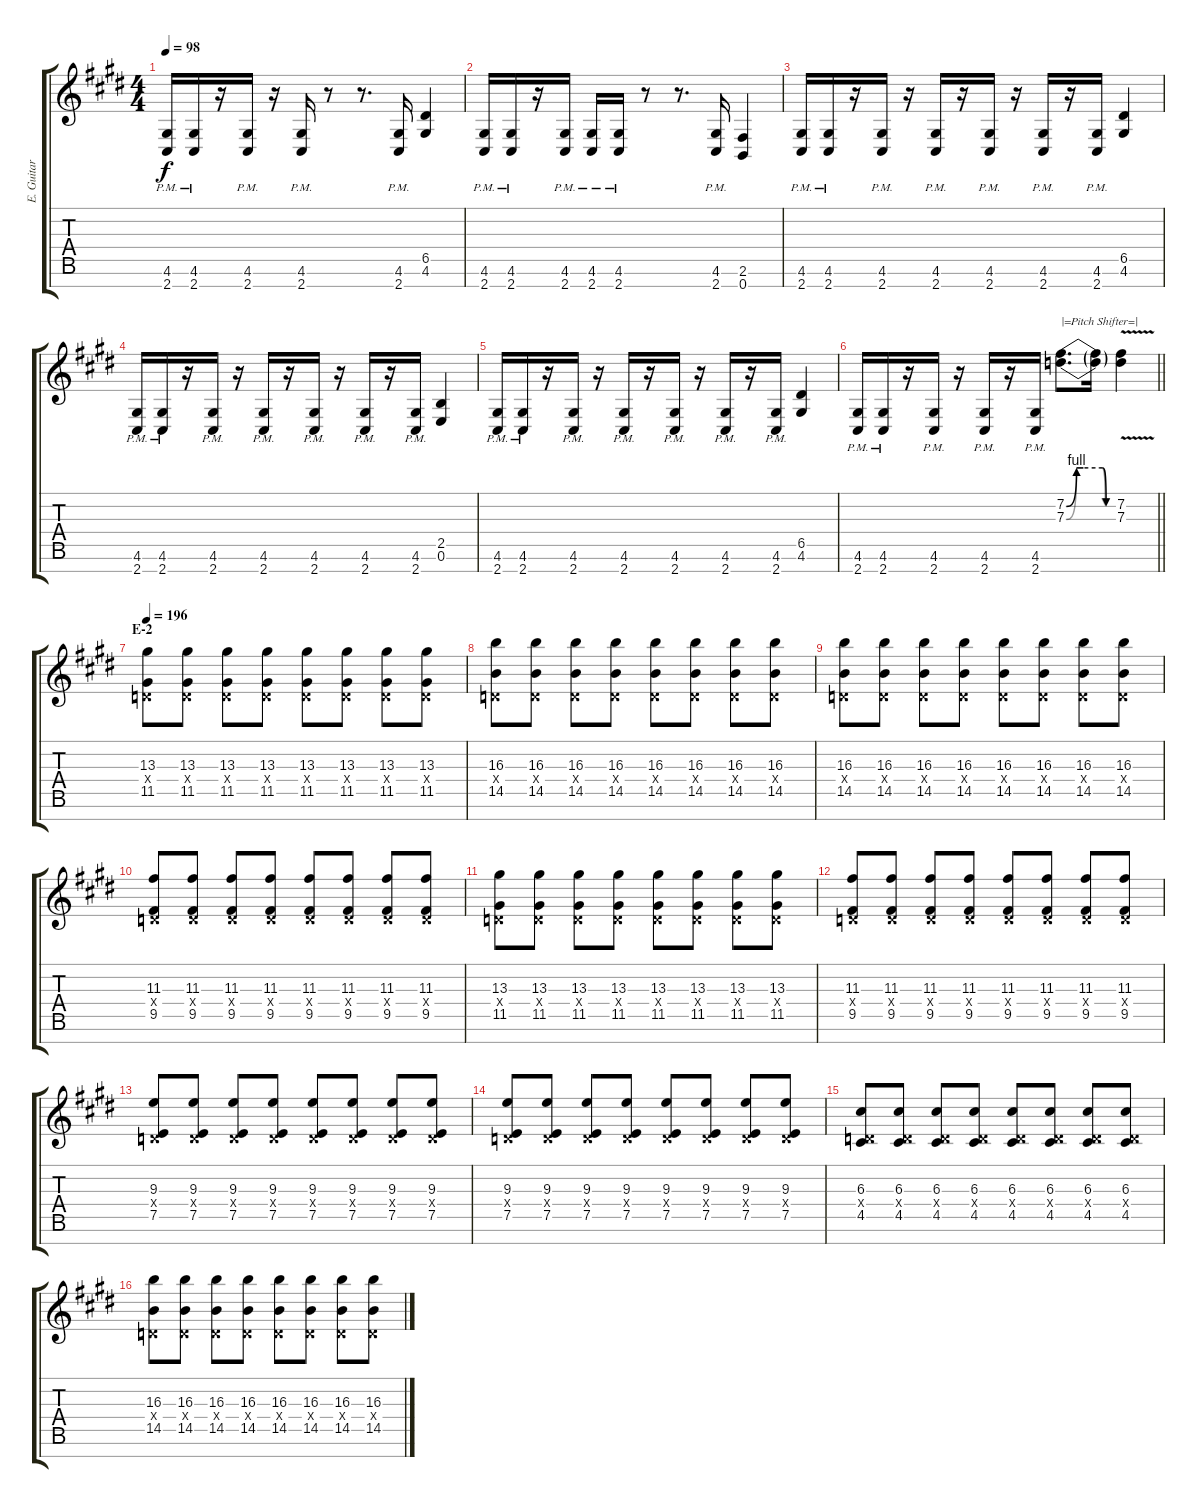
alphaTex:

\track ("E. Guitar II" "E. Guitar ") {instrument overdrivenguitar}
\staff {score tabs}
\tuning (E4 B3 G3 D3 A2 E2 B1) {hide}
\ts (4 4)
\tempo 98
\clef g2
\ks e
(4.6{pm} 2.7{pm}).16{dy f} (4.6{pm} 2.7{pm}).16 r.16 (4.6{pm} 2.7{pm}).16 r.16 (4.6{pm} 2.7{pm}).16 r.8 r.8{d} (4.6{pm} 2.7{pm}).16 (6.5 4.6).4 |
(4.6{pm} 2.7{pm}).16 (4.6{pm} 2.7{pm}).16 r.16 (4.6{pm} 2.7{pm}).16 (4.6{pm} 2.7{pm}).16 (4.6{pm} 2.7{pm}).16 r.8 r.8{d} (4.6{pm} 2.7{pm}).16 (2.6 0.7).4 |
(4.6{pm} 2.7{pm}).16 (4.6{pm} 2.7{pm}).16 r.16 (4.6{pm} 2.7{pm}).16 r.16 (4.6{pm} 2.7{pm}).16 r.16 (4.6{pm} 2.7{pm}).16 r.16 (4.6{pm} 2.7{pm}).16 r.16 (4.6{pm} 2.7{pm}).16 (6.5 4.6).4 |
(4.6{pm} 2.7{pm}).16 (4.6{pm} 2.7{pm}).16 r.16 (4.6{pm} 2.7{pm}).16 r.16 (4.6{pm} 2.7{pm}).16 r.16 (4.6{pm} 2.7{pm}).16 r.16 (4.6{pm} 2.7{pm}).16 r.16 (4.6{pm} 2.7{pm}).16 (2.5 0.6).4 |
(4.6{pm} 2.7{pm}).16 (4.6{pm} 2.7{pm}).16 r.16 (4.6{pm} 2.7{pm}).16 r.16 (4.6{pm} 2.7{pm}).16 r.16 (4.6{pm} 2.7{pm}).16 r.16 (4.6{pm} 2.7{pm}).16 r.16 (4.6{pm} 2.7{pm}).16 (6.5 4.6).4 |
\barLineRight lightlight
(4.6{pm} 2.7{pm}).16 (4.6{pm} 2.7{pm}).16 r.16 (4.6{pm} 2.7{pm}).16 r.16 (4.6{pm} 2.7{pm}).16 r.16 (4.6{pm} 2.7{pm}).16 (7.2{be (custom 0 0 12 4 20 4 43 4 47 0 60 0)} 7.3{be (custom 0 0 12 4 20 4 42 4 46 0 60 0)}).8{d txt "|=Pitch Shifter=|"} (7.2{t} 7.3{t}).16 (7.2{v} 7.3{v}).4 |
\section ("" "E-2")
\tempo 196
(13.3 0.4{x} 11.5).8 (13.3 0.4{x} 11.5).8 (13.3 0.4{x} 11.5).8 (13.3 0.4{x} 11.5).8 (13.3 0.4{x} 11.5).8 (13.3 0.4{x} 11.5).8 (13.3 0.4{x} 11.5).8 (13.3 0.4{x} 11.5).8 |
(16.3 0.4{x} 14.5).8 (16.3 0.4{x} 14.5).8 (16.3 0.4{x} 14.5).8 (16.3 0.4{x} 14.5).8 (16.3 0.4{x} 14.5).8 (16.3 0.4{x} 14.5).8 (16.3 0.4{x} 14.5).8 (16.3 0.4{x} 14.5).8 |
(16.3 0.4{x} 14.5).8 (16.3 0.4{x} 14.5).8 (16.3 0.4{x} 14.5).8 (16.3 0.4{x} 14.5).8 (16.3 0.4{x} 14.5).8 (16.3 0.4{x} 14.5).8 (16.3 0.4{x} 14.5).8 (16.3 0.4{x} 14.5).8 |
(11.3 0.4{x} 9.5).8 (11.3 0.4{x} 9.5).8 (11.3 0.4{x} 9.5).8 (11.3 0.4{x} 9.5).8 (11.3 0.4{x} 9.5).8 (11.3 0.4{x} 9.5).8 (11.3 0.4{x} 9.5).8 (11.3 0.4{x} 9.5).8 |
(13.3 0.4{x} 11.5).8 (13.3 0.4{x} 11.5).8 (13.3 0.4{x} 11.5).8 (13.3 0.4{x} 11.5).8 (13.3 0.4{x} 11.5).8 (13.3 0.4{x} 11.5).8 (13.3 0.4{x} 11.5).8 (13.3 0.4{x} 11.5).8 |
(11.3 0.4{x} 9.5).8 (11.3 0.4{x} 9.5).8 (11.3 0.4{x} 9.5).8 (11.3 0.4{x} 9.5).8 (11.3 0.4{x} 9.5).8 (11.3 0.4{x} 9.5).8 (11.3 0.4{x} 9.5).8 (11.3 0.4{x} 9.5).8 |
(9.3 0.4{x} 7.5).8 (9.3 0.4{x} 7.5).8 (9.3 0.4{x} 7.5).8 (9.3 0.4{x} 7.5).8 (9.3 0.4{x} 7.5).8 (9.3 0.4{x} 7.5).8 (9.3 0.4{x} 7.5).8 (9.3 0.4{x} 7.5).8 |
(9.3 0.4{x} 7.5).8 (9.3 0.4{x} 7.5).8 (9.3 0.4{x} 7.5).8 (9.3 0.4{x} 7.5).8 (9.3 0.4{x} 7.5).8 (9.3 0.4{x} 7.5).8 (9.3 0.4{x} 7.5).8 (9.3 0.4{x} 7.5).8 |
(6.3 0.4{x} 4.5).8 (6.3 0.4{x} 4.5).8 (6.3 0.4{x} 4.5).8 (6.3 0.4{x} 4.5).8 (6.3 0.4{x} 4.5).8 (6.3 0.4{x} 4.5).8 (6.3 0.4{x} 4.5).8 (6.3 0.4{x} 4.5).8 |
(16.3 0.4{x} 14.5).8 (16.3 0.4{x} 14.5).8 (16.3 0.4{x} 14.5).8 (16.3 0.4{x} 14.5).8 (16.3 0.4{x} 14.5).8 (16.3 0.4{x} 14.5).8 (16.3 0.4{x} 14.5).8 (16.3 0.4{x} 14.5).8
